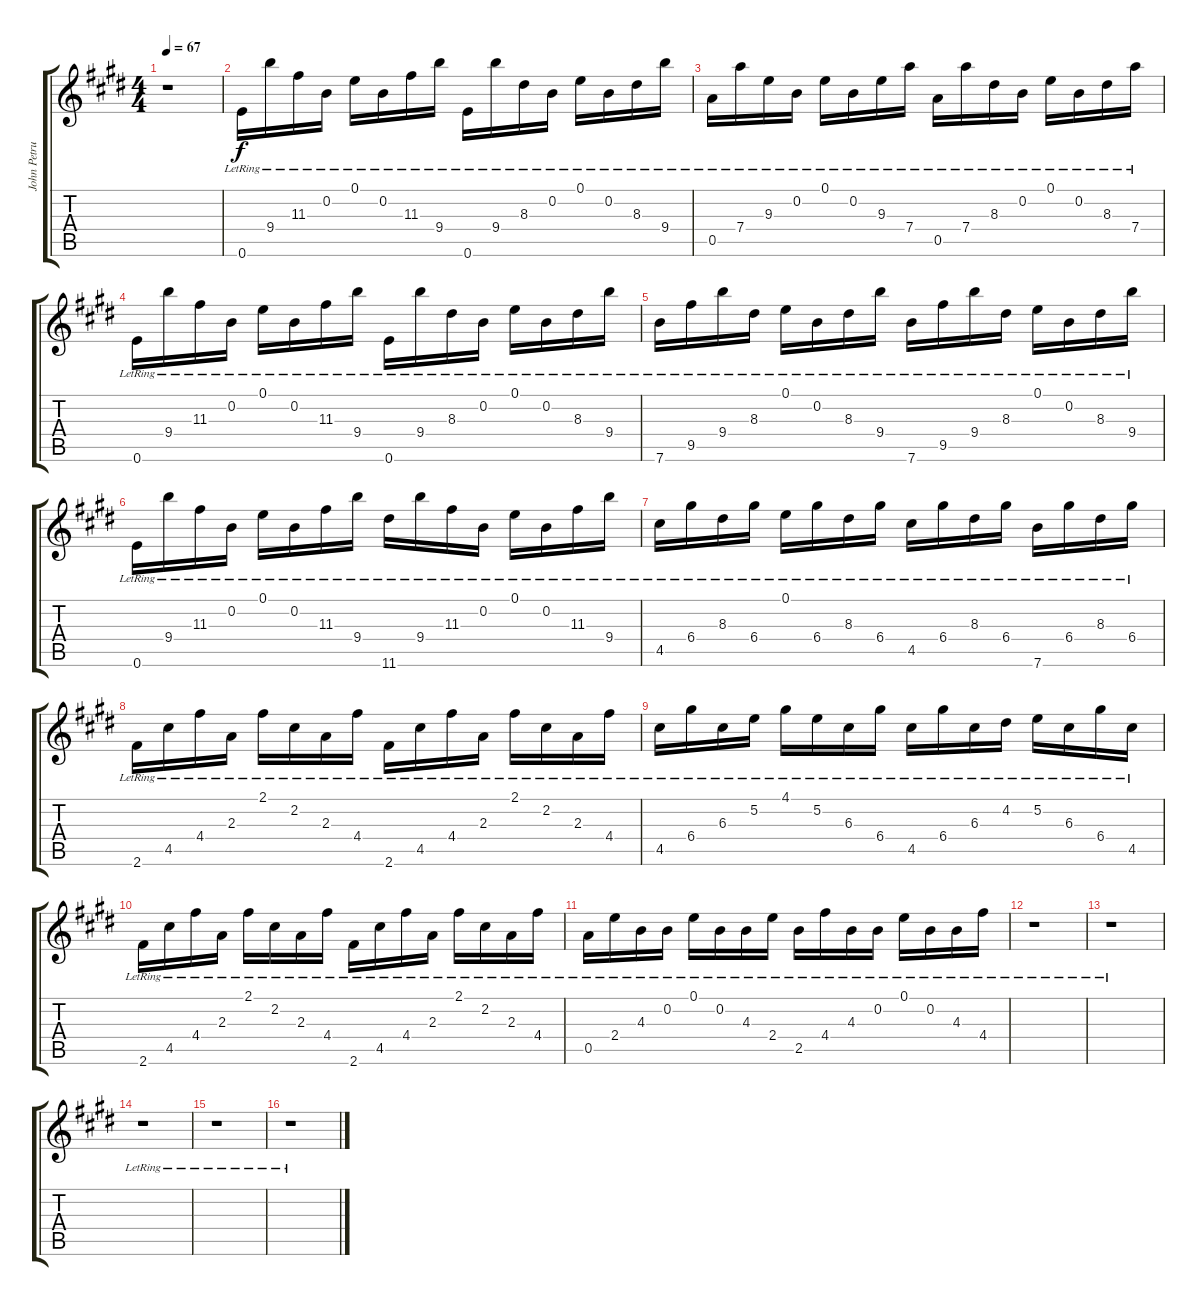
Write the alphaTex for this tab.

\track ("John Petrucci - Acous. Gtr. 3" "John Petru") {instrument acousticguitarsteel}
\staff {score tabs}
\tuning (E4 B3 G3 D4 A3 E3) {hide}
\ts (4 4)
\tempo 67
\clef g2
\ks e
r.1{dy f} |
0.6{lr}.16 9.4{lr}.16 11.3{lr}.16 0.2{lr}.16 0.1{lr}.16 0.2{lr}.16 11.3{lr}.16 9.4{lr}.16 0.6{lr}.16 9.4{lr}.16 8.3{lr}.16 0.2{lr}.16 0.1{lr}.16 0.2{lr}.16 8.3{lr}.16 9.4{lr}.16 |
0.5{lr}.16 7.4{lr}.16 9.3{lr}.16 0.2{lr}.16 0.1{lr}.16 0.2{lr}.16 9.3{lr}.16 7.4{lr}.16 0.5{lr}.16 7.4{lr}.16 8.3{lr}.16 0.2{lr}.16 0.1{lr}.16 0.2{lr}.16 8.3{lr}.16 7.4{lr}.16 |
0.6{lr}.16 9.4{lr}.16 11.3{lr}.16 0.2{lr}.16 0.1{lr}.16 0.2{lr}.16 11.3{lr}.16 9.4{lr}.16 0.6{lr}.16 9.4{lr}.16 8.3{lr}.16 0.2{lr}.16 0.1{lr}.16 0.2{lr}.16 8.3{lr}.16 9.4{lr}.16 |
7.6{lr}.16 9.5{lr}.16 9.4{lr}.16 8.3{lr}.16 0.1{lr}.16 0.2{lr}.16 8.3{lr}.16 9.4{lr}.16 7.6{lr}.16 9.5{lr}.16 9.4{lr}.16 8.3{lr}.16 0.1{lr}.16 0.2{lr}.16 8.3{lr}.16 9.4{lr}.16 |
0.6{lr}.16 9.4{lr}.16 11.3{lr}.16 0.2{lr}.16 0.1{lr}.16 0.2{lr}.16 11.3{lr}.16 9.4{lr}.16 11.6{lr}.16 9.4{lr}.16 11.3{lr}.16 0.2{lr}.16 0.1{lr}.16 0.2{lr}.16 11.3{lr}.16 9.4{lr}.16 |
4.5{lr}.16 6.4{lr}.16 8.3{lr}.16 6.4{lr}.16 0.1{lr}.16 6.4{lr}.16 8.3{lr}.16 6.4{lr}.16 4.5{lr}.16 6.4{lr}.16 8.3{lr}.16 6.4{lr}.16 7.6{lr}.16 6.4{lr}.16 8.3{lr}.16 6.4{lr}.16 |
2.6{lr}.16 4.5{lr}.16 4.4{lr}.16 2.3{lr}.16 2.1{lr}.16 2.2{lr}.16 2.3{lr}.16 4.4{lr}.16 2.6{lr}.16 4.5{lr}.16 4.4{lr}.16 2.3{lr}.16 2.1{lr}.16 2.2{lr}.16 2.3{lr}.16 4.4{lr}.16 |
4.5{lr}.16 6.4{lr}.16 6.3{lr}.16 5.2{lr}.16 4.1{lr}.16 5.2{lr}.16 6.3{lr}.16 6.4{lr}.16 4.5{lr}.16 6.4{lr}.16 6.3{lr}.16 4.2{lr}.16 5.2{lr}.16 6.3{lr}.16 6.4{lr}.16 4.5{lr}.16 |
2.6{lr}.16 4.5{lr}.16 4.4{lr}.16 2.3{lr}.16 2.1{lr}.16 2.2{lr}.16 2.3{lr}.16 4.4{lr}.16 2.6{lr}.16 4.5{lr}.16 4.4{lr}.16 2.3{lr}.16 2.1{lr}.16 2.2{lr}.16 2.3{lr}.16 4.4{lr}.16 |
0.5{lr}.16 2.4{lr}.16 4.3{lr}.16 0.2{lr}.16 0.1{lr}.16 0.2{lr}.16 4.3{lr}.16 2.4{lr}.16 2.5{lr}.16 4.4{lr}.16 4.3{lr}.16 0.2{lr}.16 0.1{lr}.16 0.2{lr}.16 4.3{lr}.16 4.4{lr}.16 |
r.1 |
r.1 |
r.1 |
r.1 |
r.1
